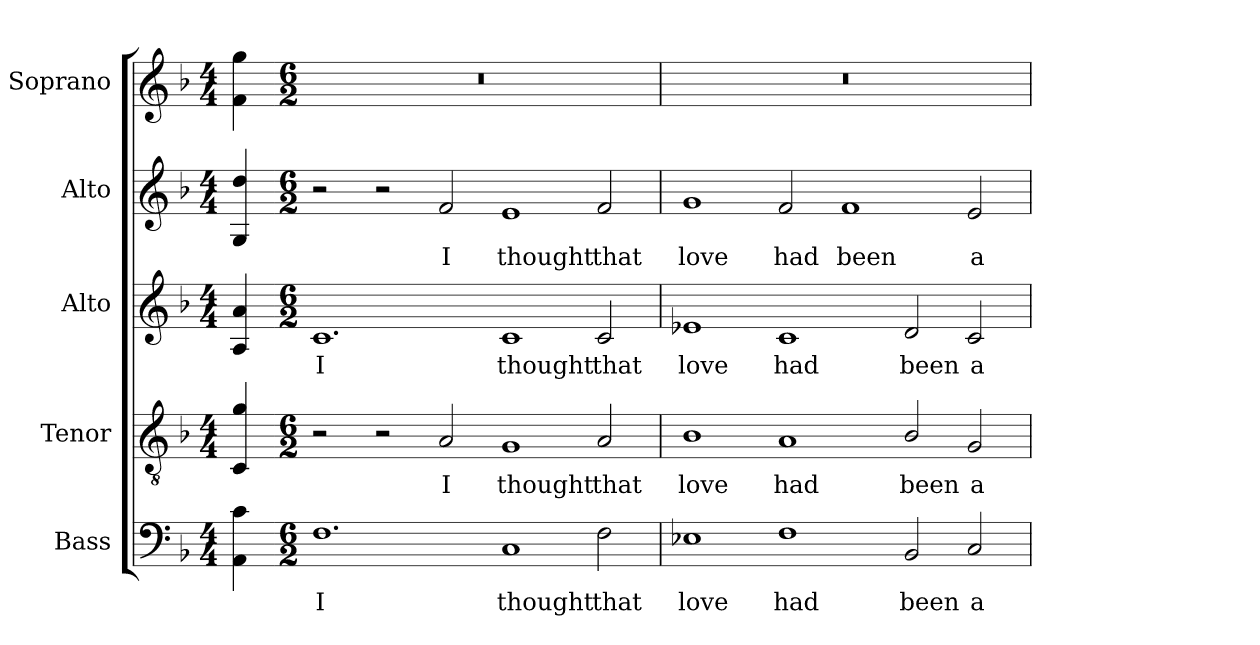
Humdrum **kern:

**kern	**text	**kern	**text	**kern	**text	**kern	**text	**kern
*part5	*part5	*part4	*part4	*part3	*part3	*part2	*part2	*part1
*staff5	*staff5	*staff4	*staff4	*staff3	*staff3	*staff2	*staff2	*staff1
*I"Bass	*	*I"Tenor	*	*I"Alto	*	*I"Alto	*	*I"Soprano
*I'B.	*	*I'T.	*	*I'A.	*	*I'A.	*	*I'S.
!!LO:PB:g=z
*clefF4	*	*clefGv2	*	*clefG2	*	*clefG2	*	*clefG2
*	*	*ITrd7c12	*	*	*	*	*	*
*k[b-]	*	*k[b-]	*	*k[b-]	*	*k[b-]	*	*k[b-]
*F:	*	*F:	*	*F:	*	*F:	*	*F:
*M4/4	*	*M4/4	*	*M4/4	*	*M4/4	*	*M4/4
=	=	=	=	=	=	=	=	=
4AAi\ 4ci	.	4CCi/ 4Gi	.	4Ai/ 4ai	.	4Gi/ 4ddi	.	4fi\ 4ggi
=1-	=1-	=1-	=1-	=1-	=1-	=1-	=1-	=1-
*M6/2	*	*M6/2	*	*M6/2	*	*M6/2	*	*M6/2
!	!LO:LY:b:color=#000000	!	!	!	!	!	!	!
!	!	!	!	!	!LO:LY:b:color=#000000	!	!	!LO:N:vis=1
1.Fi	I	2r	.	1.ci	I	2r	.	0.r
.	.	2r	.	.	.	2r	.	.
!	!	!	!LO:LY:b:color=#000000	!	!	!	!	!
!	!	!	!	!	!	!	!LO:LY:b:color=#000000	!
.	.	2AAi/	I	.	.	2fi/	I	.
!	!LO:LY:b:color=#000000	!	!	!	!	!	!	!
!	!	!	!LO:LY:b:color=#000000	!	!	!	!	!
!	!	!	!	!	!LO:LY:b:color=#000000	!	!	!
!	!	!	!	!	!	!	!LO:LY:b:color=#000000	!
1Ci	thought	1GGi	thought	1ci	thought	1ei	thought	.
!	!LO:LY:b:color=#000000	!	!	!	!	!	!	!
!	!	!	!LO:LY:b:color=#000000	!	!	!	!	!
!	!	!	!	!	!LO:LY:b:color=#000000	!	!	!
!	!	!	!	!	!	!	!LO:LY:b:color=#000000	!
2Fi\	that	2AAi/	that	2ci/	that	2fi/	that	.
=2	=2	=2	=2	=2	=2	=2	=2	=2
!	!LO:LY:b:color=#000000	!	!	!	!	!	!	!
!	!	!	!LO:LY:b:color=#000000	!	!	!	!	!
!	!	!	!	!	!LO:LY:b:color=#000000	!	!	!
!	!	!	!	!	!	!	!LO:LY:b:color=#000000	!LO:N:vis=1
1E-Xi	love	1BB-i	love	1e-Xi	love	1gi	love	0.r
!	!LO:LY:b:color=#000000	!	!	!	!	!	!	!
!	!	!	!LO:LY:b:color=#000000	!	!	!	!	!
!	!	!	!	!	!LO:LY:b:color=#000000	!	!	!
!	!	!	!	!	!	!	!LO:LY:b:color=#000000	!
1Fi	had	1AAi	had	1ci	had	2fi/	had	.
!	!	!	!	!	!	!	!LO:LY:b:color=#000000	!
.	.	.	.	.	.	1fi	been	.
!	!LO:LY:b:color=#000000	!	!	!	!	!	!	!
!	!	!	!LO:LY:b:color=#000000	!	!	!	!	!
!	!	!	!	!	!LO:LY:b:color=#000000	!	!	!
2BB-i/	been	2BB-i/	been	2di/	been	.	.	.
!	!LO:LY:b:color=#000000	!	!	!	!	!	!	!
!	!	!	!LO:LY:b:color=#000000	!	!	!	!	!
!	!	!	!	!	!LO:LY:b:color=#000000	!	!	!
!	!	!	!	!	!	!	!LO:LY:b:color=#000000	!
2Ci/	a	2GGi/	a	2ci/	a	2ei/	a	.
=	=	=	=	=	=	=	=	=
*-	*-	*-	*-	*-	*-	*-	*-	*-
